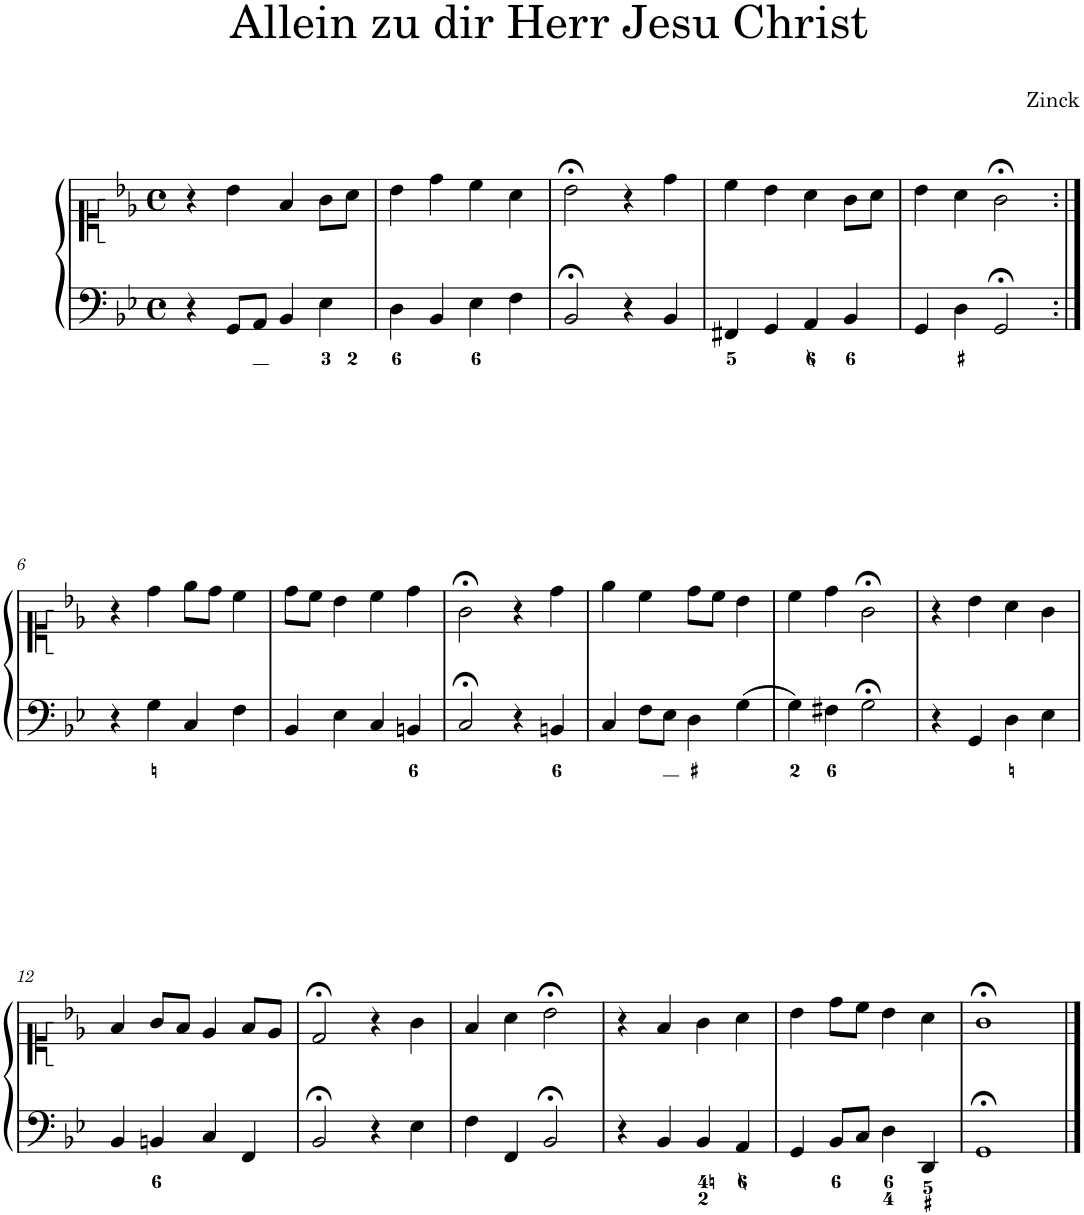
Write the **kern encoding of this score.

**kern	**kern
*part1	*part1
*staff2	*staff1
*I"Piano	*
*I'Pno.	*
*clefF4	*clefC1
*k[b-e-]	*k[b-e-]
*M4/4	*M4/4
*met(c)	*met(c)
=1	=1
4r	4r
8GG/L	4b-\
8AA/J	.
4BB-/	4f/
4E-\	8g\L
.	8a\J
=2	=2
4D\	4b-\
4BB-/	4dd\
4E-\	4cc\
4F\	4a\
=3	=3
2BB-;</	2b-;<\
4r	4r
4BB-/	4dd\
=4	=4
4FF#X/	4cc\
4GG/	4b-\
4AA/	4a\
4BB-/	8g\L
.	8a\J
=5	=5
4GG/	4b-\
4D\	4a\
2GG;</	2g;<\
!!LO:LB:g=z
=6:|!	=6:|!
4r	4r
4G\	4dd\
4C/	8ee-\L
.	8dd\J
4F\	4cc\
=7	=7
4BB-/	8dd\L
.	8cc\J
4E-\	4b-\
4C/	4cc\
4BBn/	4dd\
=8	=8
2C;</	2g;<\
4r	4r
4BBn/	4dd\
=9	=9
4C/	4ee-\
8F\L	4cc\
8E-\J	.
4D\	8dd\L
.	8cc\J
4G\	4b-\
=10	=10
4G\	4cc\
4F#X\	4dd\
2G;<\	2g;<\
=11	=11
4r	4r
4GG/	4b-\
4D\	4a\
4E-\	4g\
!!LO:LB:g=z
=12	=12
4BB-/	4f/
4BBn/	8g/L
.	8f/J
4C/	4e-/
4FF/	8f/L
.	8e-/J
=13	=13
2BB-;</	2d;</
4r	4r
4E-\	4g\
=14	=14
4F\	4f/
4FF/	4a\
2BB-;</	2b-;<\
=15	=15
4r	4r
4BB-/	4f/
4BB-/	4g\
4AA/	4a\
=16	=16
4GG/	4b-\
8BB-/L	8dd\L
8C/J	8cc\J
4D\	4b-\
4DD/	4a\
=17	=17
1GG;<	1g;<
==	==
*-	*-
